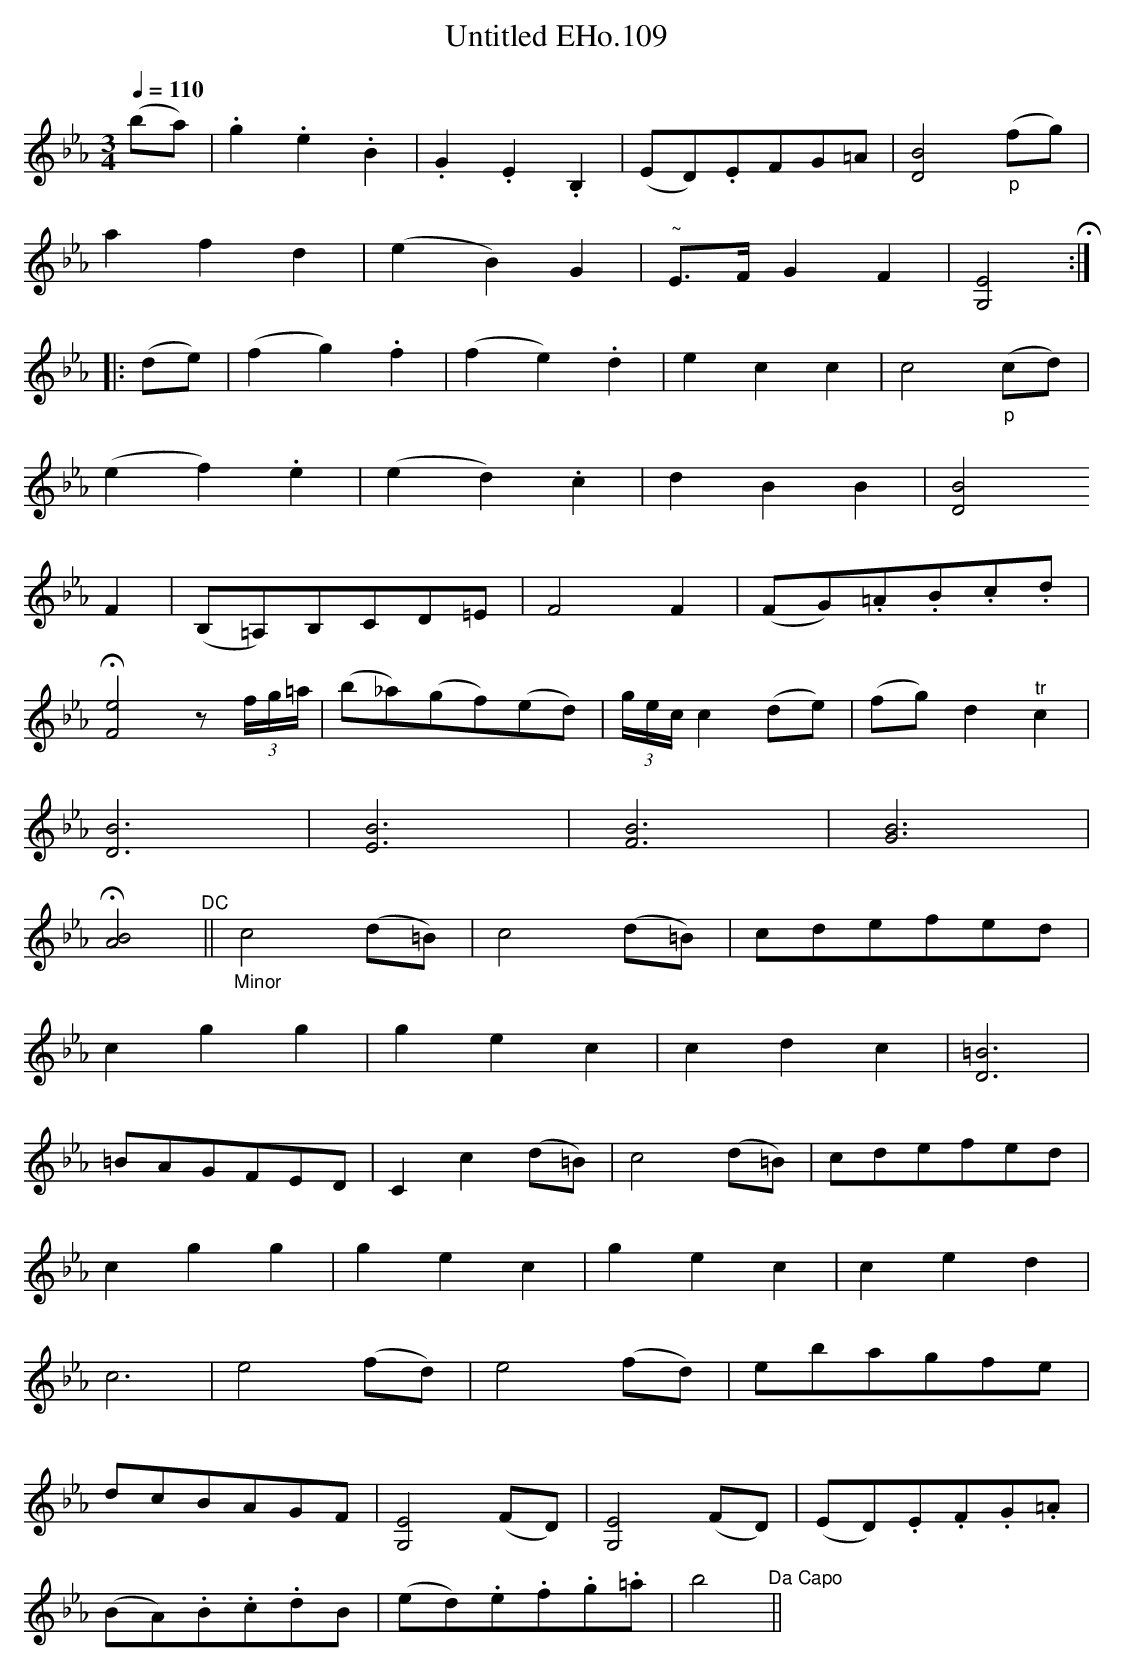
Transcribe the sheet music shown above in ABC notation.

X:1
T:Untitled EHo.109
M:3/4
L:1/4
Q:1/4=110
K:Eb
(b/a/)|.g.e.B|.G.E.B,|(E/D/).E/F/G/=A/|[B2D2]"_p"(f/g/)|
afd|(eB)G|"^~"E/>F/GF|[E2G,2]H:|
|:(d/e/)|(fg).f|(fe).d|ecc|c2"_p"(c/d/)|
(ef).e|(ed).c|dBB|[B2D2]
F|(B,/=A,/)B,/C/D/=E/|F2F|(F/G/).=A/.B/.c/.d/|
H[e2F2]z/ (3f//g//=a//|(b/_a/)(g/f/)(e/d/)|(3g//e//c// c(d/e/)|(f/g/)d"^tr"c|
[B3D3]|[B3E3]|[B3F3]|[B3G3]|
H[B2A2]"^DC"||"_Minor"c2(d/=B/)|c2(d/=B/)|c/d/e/f/e/d/|
cgg|gec|cdc|[=B3D3]|
=B/A/G/F/E/D/|Cc(d/=B/)|c2(d/=B/)|c/d/e/f/e/d/|
cgg|gec|gec|ced|
c3|e2(f/d/)|e2(f/d/)|e/b/a/g/f/e/|
d/c/B/A/G/F/|[E2G,2](F/D/)|[E2G,2](F/D/)|(E/D/).E/.F/.G/.=A/|
(B/A/).B/.c/.d/B/|(e/d/).e/.f/.g/.=a/|b2"^Da Capo"||
